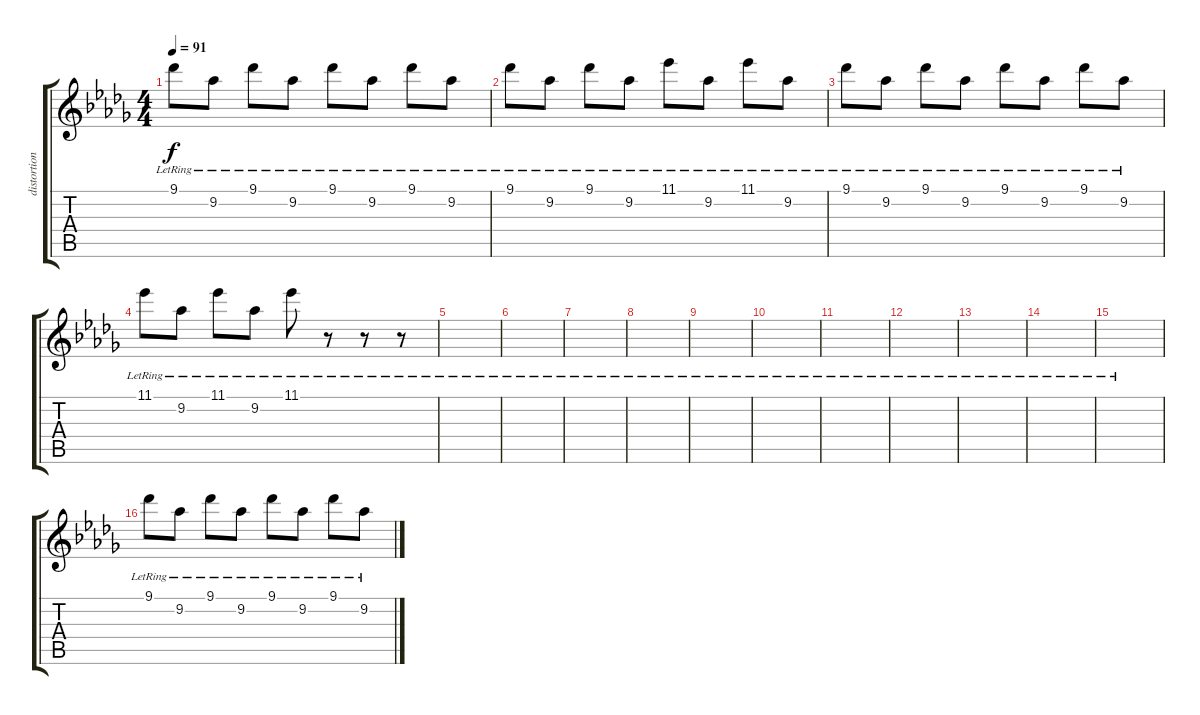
\track ("distortion/solo guitar" "distortion") {instrument overdrivenguitar}
\staff {score tabs}
\tuning (E4 B3 G3 D3 A2 D2) {hide}
\ts (4 4)
\tempo 91
\clef g2
\ks db
9.1{lr}.8{dy f} 9.2{lr}.8 9.1{lr}.8 9.2{lr}.8 9.1{lr}.8 9.2{lr}.8 9.1{lr}.8 9.2{lr}.8 |
9.1{lr}.8 9.2{lr}.8 9.1{lr}.8 9.2{lr}.8 11.1{lr}.8 9.2{lr}.8 11.1{lr}.8 9.2{lr}.8 |
9.1{lr}.8 9.2{lr}.8 9.1{lr}.8 9.2{lr}.8 9.1{lr}.8 9.2{lr}.8 9.1{lr}.8 9.2{lr}.8 |
11.1{lr}.8 9.2{lr}.8 11.1{lr}.8 9.2{lr}.8 11.1{lr}.8 r.8 r.8 r.8 |
|
|
|
|
|
|
|
|
|
|
|
9.1{lr}.8 9.2{lr}.8 9.1{lr}.8 9.2{lr}.8 9.1{lr}.8 9.2{lr}.8 9.1{lr}.8 9.2{lr}.8
